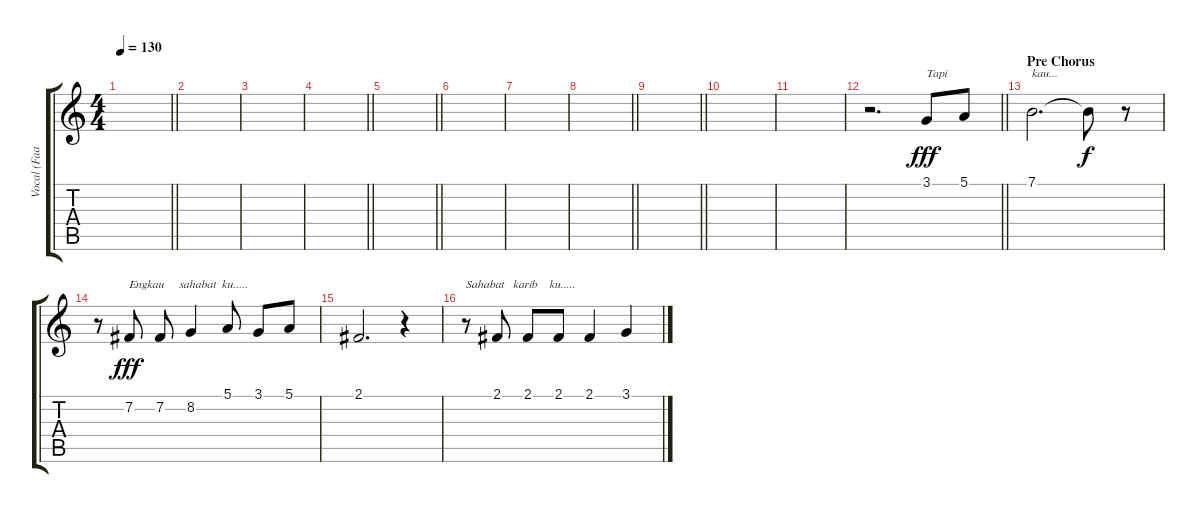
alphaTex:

\track ("Vocal (Faank)" "Vocal (Faa") {instrument lead1square}
\staff {score tabs}
\tuning (E4 B3 G3 D3 A2 E2) {hide}
\ts (4 4)
\tempo 130
\clef g2
\barLineRight lightlight
\ks c
|
|
|
\barLineRight lightlight
|
\barLineRight lightlight
|
|
|
\barLineRight lightlight
|
\barLineRight lightlight
|
|
|
\barLineRight lightlight
r.2{d} 3.1.8{txt "Tapi " dy fff} 5.1.8 |
\section ("" "Pre Chorus")
7.1.2{d txt "kau..."} 7.1{t}.8{dy f} r.8 |
r.8 7.2.8{txt "Engkau     sahabat  ku....." dy fff} 7.2.8 8.2.4 5.1.8 3.1.8 5.1.8 |
2.1.2{d} r.4 |
r.8{txt "Sahabat   karib    ku..... "} 2.1.8 2.1.8 2.1.8 2.1.4 3.1.4
